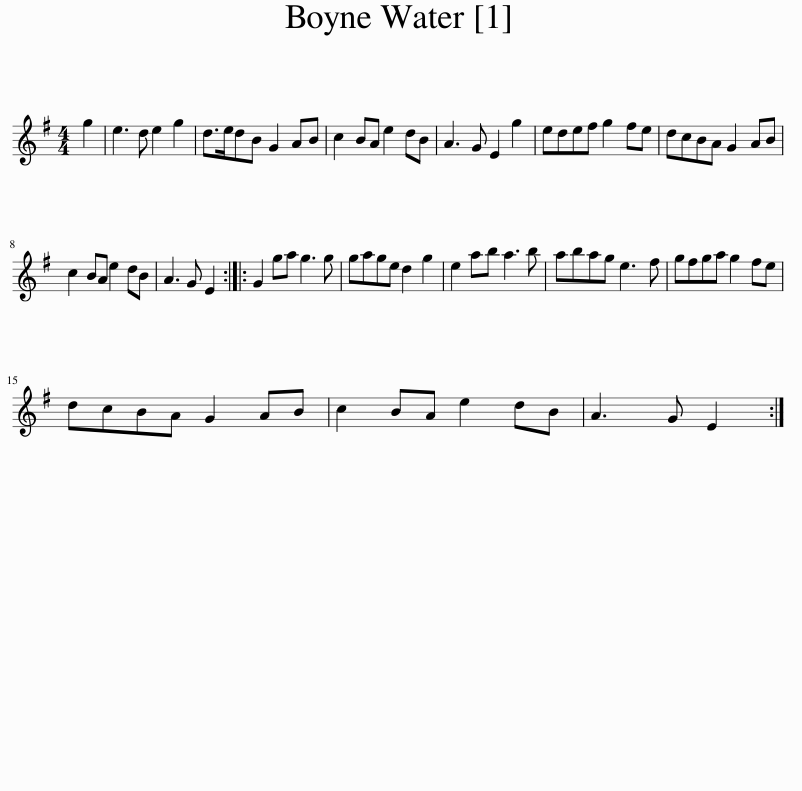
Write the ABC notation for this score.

X:1
L:1/8
M:4/4
I:linebreak $
K:G
V:1 treble
V:1
 g2 | e3 d e2 g2 | d>edB G2 AB | c2 BA e2 dB | A3 G E2 g2 | %5
 edef g2 fe | dcBA G2 AB |$ c2 BA e2 dB | A3 G E2 :: G2 ga g3 g | %10
 gage d2 g2 | e2 ab a3 b | abag e3 f | gfga g2 fe |$ dcBA G2 AB | %15
 c2 BA e2 dB | A3 G E2 :| %17
